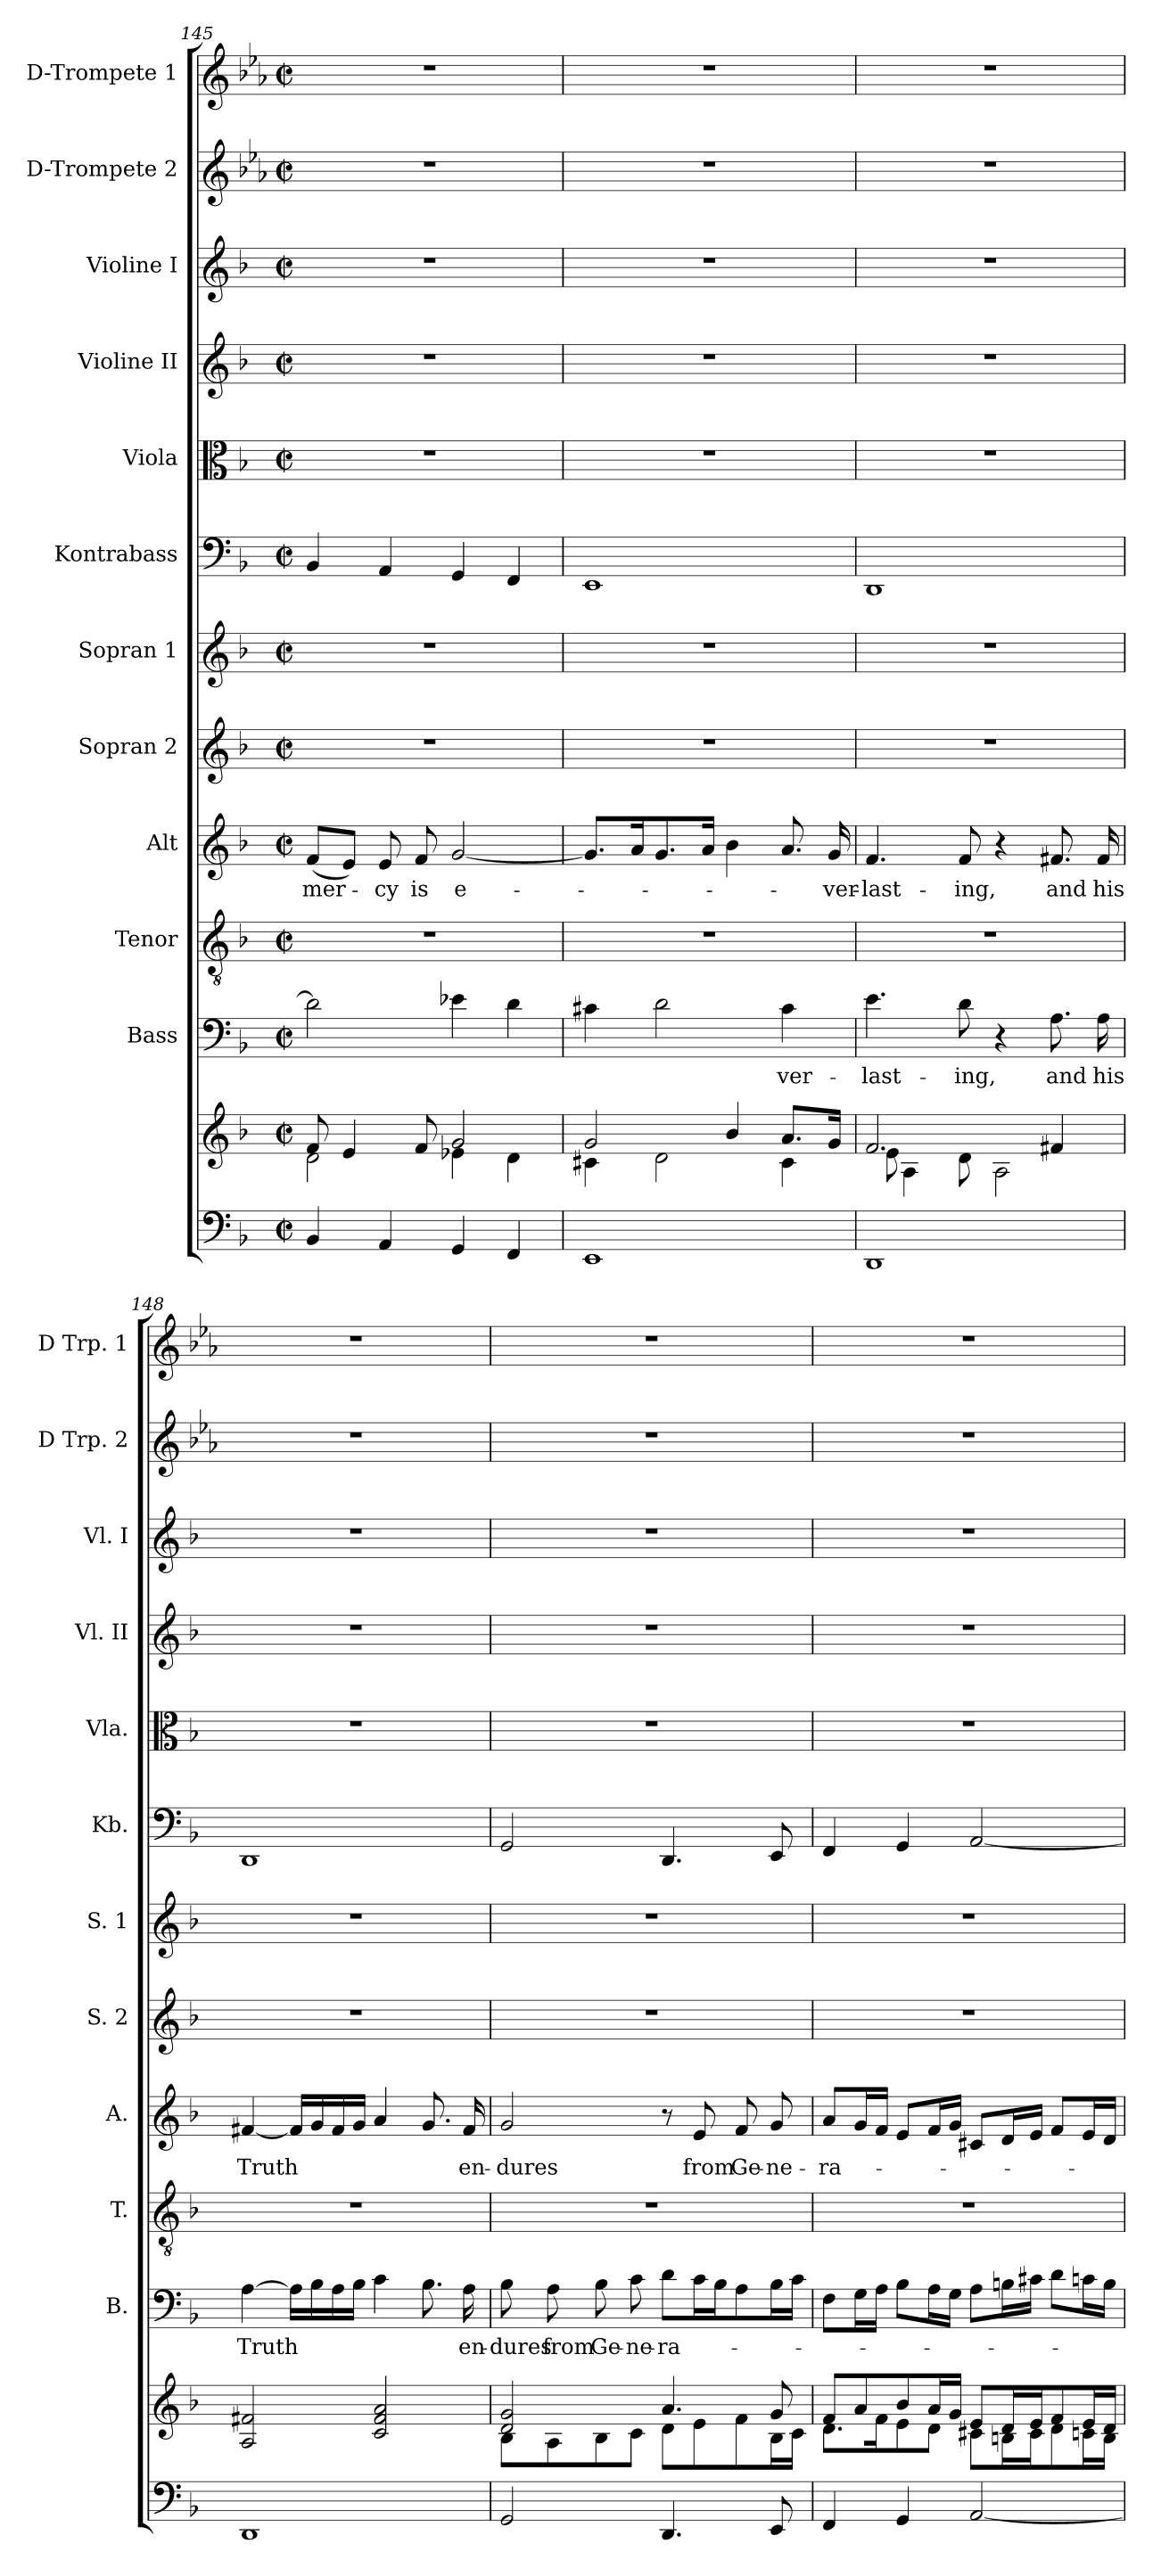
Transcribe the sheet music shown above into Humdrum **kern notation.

**kern	**kern	**kern	**text	**kern	**kern	**text	**kern	**kern	**kern	**kern	**kern	**kern	**kern	**kern
*part12	*part12	*part11	*part11	*part10	*part9	*part9	*part8	*part7	*part6	*part5	*part4	*part3	*part2	*part1
*staff13	*staff12	*staff11	*staff11	*staff10	*staff9	*staff9	*staff8	*staff7	*staff6	*staff5	*staff4	*staff3	*staff2	*staff1
*	*	*I"Bass	*	*I"Tenor	*I"Alt	*	*I"Sopran 2	*I"Sopran 1	*I"Kontrabass	*I"Viola	*I"Violine II	*I"Violine I	*I"D-Trompete 2	*I"D-Trompete 1
*	*	*I'B.	*	*I'T.	*I'A.	*	*I'S. 2	*I'S. 1	*I'Kb.	*I'Vla.	*I'Vl. II	*I'Vl. I	*I'D Trp. 2	*I'D Trp. 1
!!LO:PB:g=z
*clefF4	*clefG2	*clefF4	*	*clefGv2	*clefG2	*	*clefG2	*clefG2	*clefF4	*clefC3	*clefG2	*clefG2	*clefG2	*clefG2
*	*	*	*	*	*	*	*	*	*ITrd7c12	*	*	*	*ITrd-1c-2	*ITrd-1c-2
*k[b-]	*k[b-]	*k[b-]	*	*k[b-]	*k[b-]	*	*k[b-]	*k[b-]	*k[b-]	*k[b-]	*k[b-]	*k[b-]	*k[b-]	*k[b-]
*F:	*F:	*F:	*	*F:	*F:	*	*F:	*F:	*F:	*F:	*F:	*F:	*F:	*F:
*M2/2	*M2/2	*M2/2	*	*M2/2	*M2/2	*	*M2/2	*M2/2	*M2/2	*M2/2	*M2/2	*M2/2	*M2/2	*M2/2
*met(c|)	*met(c|)	*met(c|)	*	*met(c|)	*met(c|)	*	*met(c|)	*met(c|)	*met(c|)	*met(c|)	*met(c|)	*met(c|)	*met(c|)	*met(c|)
=145	=145	=145	=145	=145	=145	=145	=145	=145	=145	=145	=145	=145	=145	=145
*	*^	*	*	*	*	*	*	*	*	*	*	*	*	*
!	!	!	!	!	!	!	!LO:LY:b	!	!	!	!	!	!	!	!
4BB-/	8f/	2d\	2d\]	.	1r	(<8f/L	mer-	1r	1r	4BBB-/	1r	1r	1r	1r	1r
.	4e/	.	.	.	.	8e/J)	.	.	.	.	.	.	.	.	.
!	!	!	!	!	!	!	!LO:LY:b	!	!	!	!	!	!	!	!
4AA/	.	.	.	.	.	8e/	-cy	.	.	4AAA/	.	.	.	.	.
!	!	!	!	!	!	!	!LO:LY:b	!	!	!	!	!	!	!	!
.	8f/	.	.	.	.	8f/	is	.	.	.	.	.	.	.	.
!	!	!	!	!	!	!	!LO:LY:b	!	!	!	!	!	!	!	!
4GG/	2g/	4e-X\	4e-X\	.	.	[2g/	e-	.	.	4GGG/	.	.	.	.	.
4FF/	.	4d\	4d\	.	.	.	.	.	.	4FFF/	.	.	.	.	.
=146	=146	=146	=146	=146	=146	=146	=146	=146	=146	=146	=146	=146	=146	=146	=146
1EE	2g/	4c#X\	4c#X\	.	1r	8.g/L]	.	1r	1r	1EEE	1r	1r	1r	1r	1r
.	.	.	.	.	.	16a/k	.	.	.	.	.	.	.	.	.
.	.	2d\	2d\	.	.	8.g/	.	.	.	.	.	.	.	.	.
.	.	.	.	.	.	16a/Jk	.	.	.	.	.	.	.	.	.
.	4b-/	.	.	.	.	4b-\	.	.	.	.	.	.	.	.	.
!	!	!	!	!LO:LY:b	!	!	!	!	!	!	!	!	!	!	!
.	8.a/L	4c#\	4c#\	-ver-	.	8.a/	.	.	.	.	.	.	.	.	.
!	!	!	!	!	!	!	!LO:LY:b	!	!	!	!	!	!	!	!
.	16g/Jk	.	.	.	.	16g/	-ver-	.	.	.	.	.	.	.	.
=147	=147	=147	=147	=147	=147	=147	=147	=147	=147	=147	=147	=147	=147	=147	=147
!	!	!	!	!LO:LY:b	!	!	!LO:LY:b	!	!	!	!	!	!	!	!
1DD	2.f/	8e\	4.e\	-last-	1r	4.f/	-last-	1r	1r	1DDD	1r	1r	1r	1r	1r
.	.	4A\	.	.	.	.	.	.	.	.	.	.	.	.	.
!	!	!	!	!LO:LY:b	!	!	!LO:LY:b	!	!	!	!	!	!	!	!
.	.	8d\	8d\	-ing,	.	8f/	-ing,	.	.	.	.	.	.	.	.
.	.	2A\	4r	.	.	4r	.	.	.	.	.	.	.	.	.
!	!	!	!	!LO:LY:b	!	!	!LO:LY:b	!	!	!	!	!	!	!	!
.	4f#X/	.	8.A\	and	.	8.f#X/	and	.	.	.	.	.	.	.	.
!	!	!	!	!LO:LY:b	!	!	!LO:LY:b	!	!	!	!	!	!	!	!
.	.	.	16A\	his	.	16f#/	his	.	.	.	.	.	.	.	.
*	*v	*v	*	*	*	*	*	*	*	*	*	*	*	*	*
=148	=148	=148	=148	=148	=148	=148	=148	=148	=148	=148	=148	=148	=148	=148
!	!	!	!LO:LY:b	!	!	!LO:LY:b	!	!	!	!	!	!	!	!
1DD	2A/ 2f#X/	[4A\	Truth	1r	[4f#X/	Truth	1r	1r	1DDD	1r	1r	1r	1r	1r
.	.	16A\LL]	.	.	16f#/LL]	.	.	.	.	.	.	.	.	.
.	.	16B-\	.	.	16g/	.	.	.	.	.	.	.	.	.
.	.	16A\	.	.	16f#/	.	.	.	.	.	.	.	.	.
.	.	16B-\JJ	.	.	16g/JJ	.	.	.	.	.	.	.	.	.
.	2c/ 2f#/ 2a/	4c\	.	.	4a/	.	.	.	.	.	.	.	.	.
.	.	8.B-\	.	.	8.g/	.	.	.	.	.	.	.	.	.
!	!	!	!LO:LY:b	!	!	!LO:LY:b	!	!	!	!	!	!	!	!
.	.	16A\	en-	.	16f#/	en-	.	.	.	.	.	.	.	.
!!LO:PB:g=z
=149	=149	=149	=149	=149	=149	=149	=149	=149	=149	=149	=149	=149	=149	=149
*	*^	*	*	*	*	*	*	*	*	*	*	*	*	*
!	!	!	!	!LO:LY:b	!	!	!LO:LY:b	!	!	!	!	!	!	!	!
2GG/	2d/ 2g/	8B-\L	8B-\	-dures	1r	2g/	-dures	1r	1r	2GGG/	1r	1r	1r	1r	1r
!	!	!	!	!LO:LY:b	!	!	!	!	!	!	!	!	!	!	!
.	.	8A\	8A\	from	.	.	.	.	.	.	.	.	.	.	.
!	!	!	!	!LO:LY:b	!	!	!	!	!	!	!	!	!	!	!
.	.	8B-\	8B-\	Ge-	.	.	.	.	.	.	.	.	.	.	.
!	!	!	!	!LO:LY:b	!	!	!	!	!	!	!	!	!	!	!
.	.	8c\J	8c\	-ne-	.	.	.	.	.	.	.	.	.	.	.
!	!	!	!	!LO:LY:b	!	!	!	!	!	!	!	!	!	!	!
4.DD/	4.a/	8d\L	8d\L	-ra-	.	8r	.	.	.	4.DDD/	.	.	.	.	.
!	!	!	!	!	!	!	!LO:LY:b	!	!	!	!	!	!	!	!
.	.	8e\	16c\L	.	.	8e/	from	.	.	.	.	.	.	.	.
.	.	.	16B-\J	.	.	.	.	.	.	.	.	.	.	.	.
!	!	!	!	!	!	!	!LO:LY:b	!	!	!	!	!	!	!	!
.	.	8f\	8A\	.	.	8f/	Ge-	.	.	.	.	.	.	.	.
!	!	!	!	!	!	!	!LO:LY:b	!	!	!	!	!	!	!	!
8EE/	8g/	16B-\L	16B-\L	.	.	8g/	-ne-	.	.	8EEE/	.	.	.	.	.
.	.	16c\JJ	16c\JJ	.	.	.	.	.	.	.	.	.	.	.	.
=150	=150	=150	=150	=150	=150	=150	=150	=150	=150	=150	=150	=150	=150	=150	=150
!	!	!	!	!	!	!	!LO:LY:b	!	!	!	!	!	!	!	!
4FF/	8f/L	8.d\L	8F\L	.	1r	8a/L	-ra-	1r	1r	4FFF/	1r	1r	1r	1r	1r
.	8a/	.	16G\L	.	.	16g/L	.	.	.	.	.	.	.	.	.
.	.	16f\k	16A\JJ	.	.	16f/JJ	.	.	.	.	.	.	.	.	.
4GG/	8b-/	8e\	8B-\L	.	.	8e/L	.	.	.	4GGG/	.	.	.	.	.
.	16a/L	8d\J	16A\L	.	.	16f/L	.	.	.	.	.	.	.	.	.
.	16g/JJ	.	16G\JJ	.	.	16g/JJ	.	.	.	.	.	.	.	.	.
[2AA/	8e/L	8c#X\L	8A\L	.	.	8c#X/L	.	.	.	[2AAA/	.	.	.	.	.
.	16d/L	16Bn\L	16Bn\L	.	.	16d/L	.	.	.	.	.	.	.	.	.
.	16e/J	16c#\J	16c#X\JJ	.	.	16e/JJ	.	.	.	.	.	.	.	.	.
.	8f/	8d\	8d\L	.	.	8f/L	.	.	.	.	.	.	.	.	.
.	16e/L	16cn\L	16cn\L	.	.	16e/L	.	.	.	.	.	.	.	.	.
.	16d/JJ	16B\JJ	16B\JJ	.	.	16d/JJ	.	.	.	.	.	.	.	.	.
*	*v	*v	*	*	*	*	*	*	*	*	*	*	*	*	*
=	=	=	=	=	=	=	=	=	=	=	=	=	=	=
*-	*-	*-	*-	*-	*-	*-	*-	*-	*-	*-	*-	*-	*-	*-
